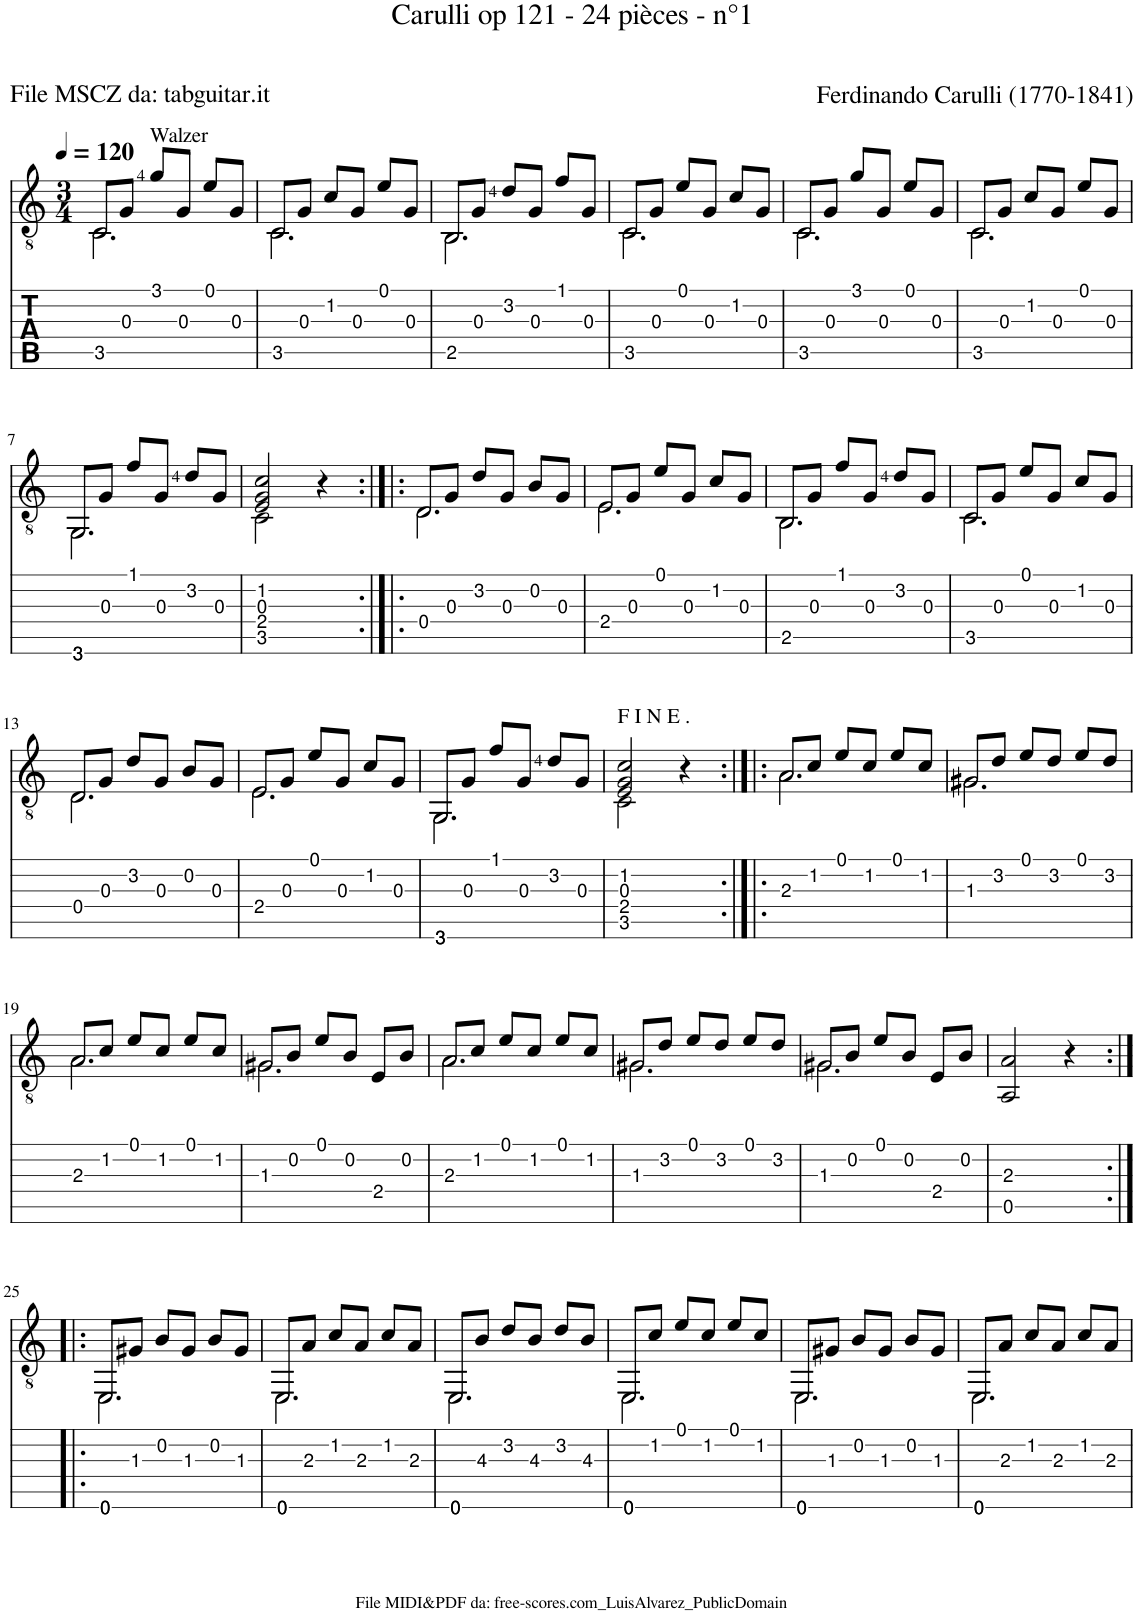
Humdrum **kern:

**kern	**kern
*part1	*part1
*staff2	*staff1
*I"Guitar	*
*I'Guit.	*
*stria6	*
*	*clefGv2
*k[]	*k[]
*M3/4	*M3/4
*MM120	*MM120
=1	=1
*^	*
!	!	!LO:N:head=open
*	*	*^
8CL	2.C	8C/L	2.C\
8GJ	.	8G/J	.
!	!	!LO:TX:a:t=Walzer	!
8gL	.	8g/L	.
8GJ	.	8G/J	.
8eL	.	8e/L	.
8GJ	.	8G/J	.
=2	=2	=2	=2
!	!	!LO:N:head=open	!
8CL	2.C	8C/L	2.C\
8GJ	.	8G/J	.
8cL	.	8c/L	.
8GJ	.	8G/J	.
8eL	.	8e/L	.
8GJ	.	8G/J	.
=3	=3	=3	=3
!	!	!LO:N:head=open	!
8BBL	2.BB	8BB/L	2.BB\
8GJ	.	8G/J	.
8dL	.	8d/L	.
8GJ	.	8G/J	.
8fL	.	8f/L	.
8GJ	.	8G/J	.
=4	=4	=4	=4
!	!	!LO:N:head=open	!
8CL	2.C	8C/L	2.C\
8GJ	.	8G/J	.
8eL	.	8e/L	.
8GJ	.	8G/J	.
8cL	.	8c/L	.
8GJ	.	8G/J	.
=5	=5	=5	=5
!	!	!LO:N:head=open	!
8CL	2.C	8C/L	2.C\
8GJ	.	8G/J	.
8gL	.	8g/L	.
8GJ	.	8G/J	.
8eL	.	8e/L	.
8GJ	.	8G/J	.
=6	=6	=6	=6
!	!	!LO:N:head=open	!
8CL	2.C	8C/L	2.C\
8GJ	.	8G/J	.
8cL	.	8c/L	.
8GJ	.	8G/J	.
8eL	.	8e/L	.
8GJ	.	8G/J	.
!!LO:LB:g=z	!!
=7	=7	=7	=7
!	!	!LO:N:head=open	!
8GGL	2.GG	8GG/L	2.GG\
8GJ	.	8G/J	.
8fL	.	8f/L	.
8GJ	.	8G/J	.
8dL	.	8d/L	.
8GJ	.	8G/J	.
=8	=8	=8	=8
2E 2G 2c	2C	2E/ 2G/ 2c/	2C\
4r	4ryy	4r	4ryy
=9:|!|:	=9:|!|:	=9:|!|:	=9:|!|:
!	!	!LO:N:head=open	!
8DL	2.D	8D/L	2.D\
8GJ	.	8G/J	.
8dL	.	8d/L	.
8GJ	.	8G/J	.
8BL	.	8B/L	.
8GJ	.	8G/J	.
=10	=10	=10	=10
!	!	!LO:N:head=open	!
8EL	2.E	8E/L	2.E\
8GJ	.	8G/J	.
8eL	.	8e/L	.
8GJ	.	8G/J	.
8cL	.	8c/L	.
8GJ	.	8G/J	.
=11	=11	=11	=11
!	!	!LO:N:head=open	!
8BBL	2.BB	8BB/L	2.BB\
8GJ	.	8G/J	.
8fL	.	8f/L	.
8GJ	.	8G/J	.
8dL	.	8d/L	.
8GJ	.	8G/J	.
=12	=12	=12	=12
!	!	!LO:N:head=open	!
8CL	2.C	8C/L	2.C\
8GJ	.	8G/J	.
8eL	.	8e/L	.
8GJ	.	8G/J	.
8cL	.	8c/L	.
8GJ	.	8G/J	.
!!LO:LB:g=z	!!
=13	=13	=13	=13
!	!	!LO:N:head=open	!
8DL	2.D	8D/L	2.D\
8GJ	.	8G/J	.
8dL	.	8d/L	.
8GJ	.	8G/J	.
8BL	.	8B/L	.
8GJ	.	8G/J	.
=14	=14	=14	=14
!	!	!LO:N:head=open	!
8EL	2.E	8E/L	2.E\
8GJ	.	8G/J	.
8eL	.	8e/L	.
8GJ	.	8G/J	.
8cL	.	8c/L	.
8GJ	.	8G/J	.
=15	=15	=15	=15
!	!	!LO:N:head=open	!
8GGL	2.GG	8GG/L	2.GG\
8GJ	.	8G/J	.
8fL	.	8f/L	.
8GJ	.	8G/J	.
8dL	.	8d/L	.
8GJ	.	8G/J	.
=16	=16	=16	=16
2E 2G 2c	2C	2E/ 2G/ 2c/	2C\
4r	4ryy	4r	4ryy
=17:|!|:	=17:|!|:	=17:|!|:	=17:|!|:
!	!	!LO:N:head=open	!
8AL	2.A	8A/L	2.A\
8cJ	.	8c/J	.
8eL	.	8e/L	.
8cJ	.	8c/J	.
8eL	.	8e/L	.
8cJ	.	8c/J	.
=18	=18	=18	=18
!	!	!LO:N:head=open	!
8G#L	2.G#	8G#X/L	2.G#\
8dJ	.	8d/J	.
8eL	.	8e/L	.
8dJ	.	8d/J	.
8eL	.	8e/L	.
8dJ	.	8d/J	.
!!LO:LB:g=z	!!
=19	=19	=19	=19
!	!	!LO:N:head=open	!
8AL	2.A	8A/L	2.A\
8cJ	.	8c/J	.
8eL	.	8e/L	.
8cJ	.	8c/J	.
8eL	.	8e/L	.
8cJ	.	8c/J	.
=20	=20	=20	=20
!	!	!LO:N:head=open	!
8G#L	2.G#	8G#X/L	2.G#\
8BJ	.	8B/J	.
8eL	.	8e/L	.
8BJ	.	8B/J	.
8EL	.	8E/L	.
8BJ	.	8B/J	.
=21	=21	=21	=21
!	!	!LO:N:head=open	!
8AL	2.A	8A/L	2.A\
8cJ	.	8c/J	.
8eL	.	8e/L	.
8cJ	.	8c/J	.
8eL	.	8e/L	.
8cJ	.	8c/J	.
=22	=22	=22	=22
!	!	!LO:N:head=open	!
8G#L	2.G#	8G#X/L	2.G#\
8dJ	.	8d/J	.
8eL	.	8e/L	.
8dJ	.	8d/J	.
8eL	.	8e/L	.
8dJ	.	8d/J	.
=23	=23	=23	=23
!	!	!LO:N:head=open	!
8G#L	2.G#	8G#X/L	2.G#\
8BJ	.	8B/J	.
8eL	.	8e/L	.
8BJ	.	8B/J	.
8EL	.	8E/L	.
8BJ	.	8B/J	.
*v	*v	*	*
*	*v	*v
=24	=24
2AA 2A	2AA/ 2A/
4r	4r
!!LO:LB:g=z
=25:|!|:	=25:|!|:
*^	*
!	!	!LO:N:head=open
*	*	*^
8EEL	2.EE	8EE/L	2.EE\
8G#J	.	8G#X/J	.
8BL	.	8B/L	.
8G#J	.	8G#/J	.
8BL	.	8B/L	.
8G#J	.	8G#/J	.
=26	=26	=26	=26
!	!	!LO:N:head=open	!
8EEL	2.EE	8EE/L	2.EE\
8AJ	.	8A/J	.
8cL	.	8c/L	.
8AJ	.	8A/J	.
8cL	.	8c/L	.
8AJ	.	8A/J	.
=27	=27	=27	=27
!	!	!LO:N:head=open	!
8EEL	2.EE	8EE/L	2.EE\
8BJ	.	8B/J	.
8dL	.	8d/L	.
8BJ	.	8B/J	.
8dL	.	8d/L	.
8BJ	.	8B/J	.
=28	=28	=28	=28
!	!	!LO:N:head=open	!
8EEL	2.EE	8EE/L	2.EE\
8cJ	.	8c/J	.
8eL	.	8e/L	.
8cJ	.	8c/J	.
8eL	.	8e/L	.
8cJ	.	8c/J	.
=29	=29	=29	=29
!	!	!LO:N:head=open	!
8EEL	2.EE	8EE/L	2.EE\
8G#J	.	8G#X/J	.
8BL	.	8B/L	.
8G#J	.	8G#/J	.
8BL	.	8B/L	.
8G#J	.	8G#/J	.
=30	=30	=30	=30
!	!	!LO:N:head=open	!
8EEL	2.EE	8EE/L	2.EE\
8AJ	.	8A/J	.
8cL	.	8c/L	.
8AJ	.	8A/J	.
8cL	.	8c/L	.
8AJ	.	8A/J	.
*v	*v	*	*
*	*v	*v
=	=
*-	*-
